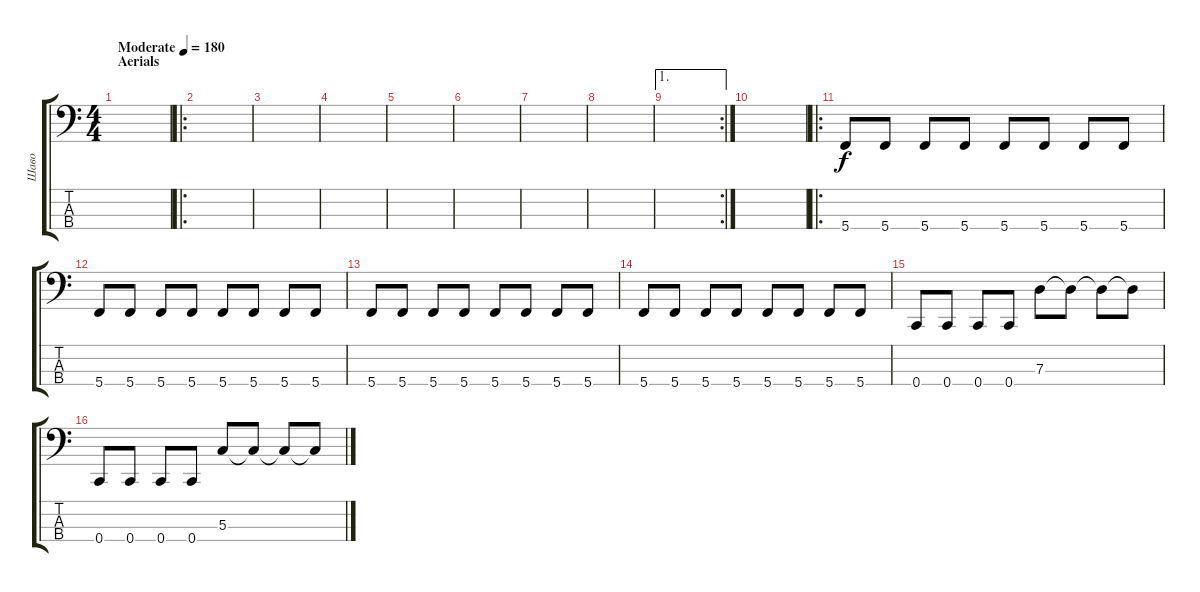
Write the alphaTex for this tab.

\track ("Шаво" "Шаво") {instrument electricbassfinger}
\staff {score tabs}
\tuning (F2 C2 G1 C1) {hide}
\ts (4 4)
\section ("" "Aerials")
\tempo (180 "Moderate")
\clef f4
\ks c
|
\ro
|
|
|
|
|
|
|
\ae 1
\rc 2
|
|
\ro
5.4.8 5.4.8 5.4.8 5.4.8 5.4.8 5.4.8 5.4.8 5.4.8 |
5.4.8 5.4.8 5.4.8 5.4.8 5.4.8 5.4.8 5.4.8 5.4.8 |
5.4.8 5.4.8 5.4.8 5.4.8 5.4.8 5.4.8 5.4.8 5.4.8 |
5.4.8 5.4.8 5.4.8 5.4.8 5.4.8 5.4.8 5.4.8 5.4.8 |
0.4.8 0.4.8 0.4.8 0.4.8 7.3.8 7.3{t}.8 7.3{t}.8 7.3{t}.8 |
0.4.8 0.4.8 0.4.8 0.4.8 5.3.8 5.3{t}.8 5.3{t}.8 5.3{t}.8
